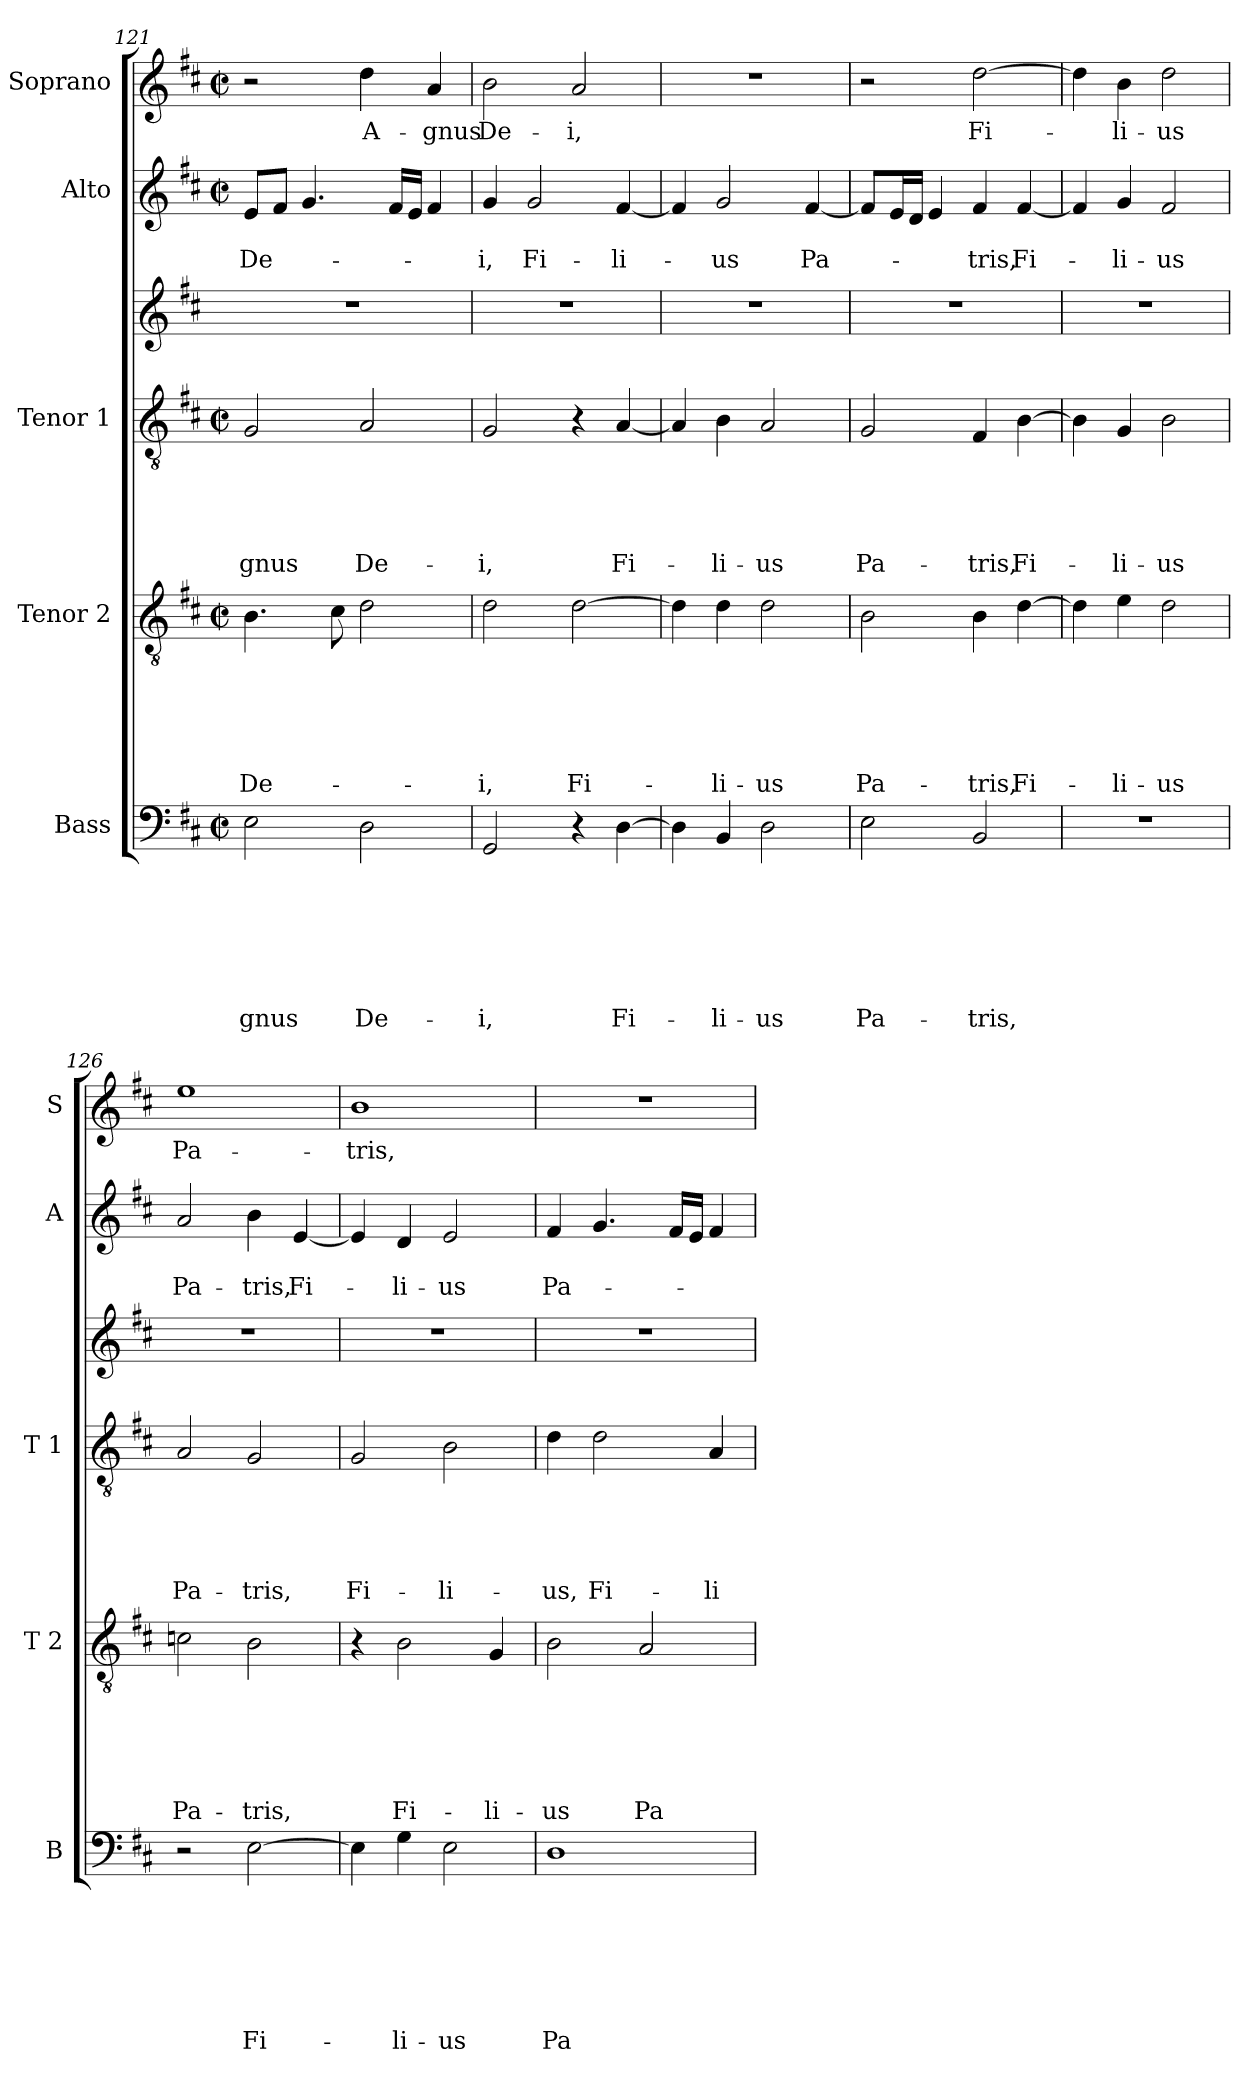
**kern	**text	**text	**text	**text	**text	**text	**text	**kern	**text	**text	**text	**text	**text	**text	**kern	**text	**text	**text	**text	**text	**kern	**kern	**text	**text	**kern	**text
*part6	*part6	*part6	*part6	*part6	*part6	*part6	*part6	*part5	*part5	*part5	*part5	*part5	*part5	*part5	*part4	*part4	*part4	*part4	*part4	*part4	*part3	*part2	*part2	*part2	*part1	*part1
*staff6	*staff6	*staff6	*staff6	*staff6	*staff6	*staff6	*staff6	*staff5	*staff5	*staff5	*staff5	*staff5	*staff5	*staff5	*staff4	*staff4	*staff4	*staff4	*staff4	*staff4	*staff3	*staff2	*staff2	*staff2	*staff1	*staff1
*I"Bass	*	*	*	*	*	*	*	*I"Tenor 2	*	*	*	*	*	*	*I"Tenor 1	*	*	*	*	*	*	*I"Alto	*	*	*I"Soprano	*
*I'B	*	*	*	*	*	*	*	*I'T 2	*	*	*	*	*	*	*I'T 1	*	*	*	*	*	*	*I'A	*	*	*I'S	*
!!LO:LB:g=z
*clefF4	*	*	*	*	*	*	*	*clefGv2	*	*	*	*	*	*	*clefGv2	*	*	*	*	*	*clefG2	*clefG2	*	*	*clefG2	*
*k[f#c#]	*	*	*	*	*	*	*	*k[f#c#]	*	*	*	*	*	*	*k[f#c#]	*	*	*	*	*	*k[f#c#]	*k[f#c#]	*	*	*k[f#c#]	*
*D:	*	*	*	*	*	*	*	*D:	*	*	*	*	*	*	*D:	*	*	*	*	*	*D:	*D:	*	*	*D:	*
*M2/2	*	*	*	*	*	*	*	*M2/2	*	*	*	*	*	*	*M2/2	*	*	*	*	*	*	*M2/2	*	*	*M2/2	*
*met(c|)	*	*	*	*	*	*	*	*met(c|)	*	*	*	*	*	*	*met(c|)	*	*	*	*	*	*	*met(c|)	*	*	*met(c|)	*
=121	=121	=121	=121	=121	=121	=121	=121	=121	=121	=121	=121	=121	=121	=121	=121	=121	=121	=121	=121	=121	=121	=121	=121	=121	=121	=121
!	!	!	!	!	!	!	!LO:LY:b	!	!	!	!	!	!	!LO:LY:b	!	!	!	!	!	!LO:LY:b	!	!	!	!LO:LY:b	!	!
2E\	.	.	.	.	.	.	-gnus	4.B\	.	.	.	.	.	De-	2G/	.	.	.	.	-gnus	1r	8e/L	.	De-	2r	.
.	.	.	.	.	.	.	.	.	.	.	.	.	.	.	.	.	.	.	.	.	.	8f#/J	.	.	.	.
.	.	.	.	.	.	.	.	.	.	.	.	.	.	.	.	.	.	.	.	.	.	4.g/	.	.	.	.
.	.	.	.	.	.	.	.	8c#\	.	.	.	.	.	.	.	.	.	.	.	.	.	.	.	.	.	.
!	!	!	!	!	!	!	!LO:LY:b	!	!	!	!	!	!	!	!	!	!	!	!	!LO:LY:b	!	!	!	!	!	!LO:LY:b
2D\	.	.	.	.	.	.	De-	2d\	.	.	.	.	.	.	2A/	.	.	.	.	De-	.	.	.	.	4dd\	A-
.	.	.	.	.	.	.	.	.	.	.	.	.	.	.	.	.	.	.	.	.	.	16f#/LL	.	.	.	.
.	.	.	.	.	.	.	.	.	.	.	.	.	.	.	.	.	.	.	.	.	.	16e/JJ	.	.	.	.
!	!	!	!	!	!	!	!	!	!	!	!	!	!	!	!	!	!	!	!	!	!	!	!	!	!	!LO:LY:b
.	.	.	.	.	.	.	.	.	.	.	.	.	.	.	.	.	.	.	.	.	.	4f#/	.	.	4a/	-gnus
=122	=122	=122	=122	=122	=122	=122	=122	=122	=122	=122	=122	=122	=122	=122	=122	=122	=122	=122	=122	=122	=122	=122	=122	=122	=122	=122
!	!	!	!	!	!	!	!LO:LY:b	!	!	!	!	!	!	!LO:LY:b	!	!	!	!	!	!LO:LY:b	!	!	!	!LO:LY:b	!	!LO:LY:b
2GG/	.	.	.	.	.	.	-i,	2d\	.	.	.	.	.	-i,	2G/	.	.	.	.	-i,	1r	4g/	.	-i,	2b\	De-
!	!	!	!	!	!	!	!	!	!	!	!	!	!	!	!	!	!	!	!	!	!	!	!	!LO:LY:b	!	!
.	.	.	.	.	.	.	.	.	.	.	.	.	.	.	.	.	.	.	.	.	.	2g/	.	Fi-	.	.
!	!	!	!	!	!	!	!	!	!	!	!	!	!	!LO:LY:b	!	!	!	!	!	!	!	!	!	!	!	!LO:LY:b
4r	.	.	.	.	.	.	.	[>2d\	.	.	.	.	.	Fi-	4r	.	.	.	.	.	.	.	.	.	2a/	-i,
!	!	!	!	!	!	!	!LO:LY:b	!	!	!	!	!	!	!	!	!	!	!	!	!LO:LY:b	!	!	!	!LO:LY:b	!	!
[>4D\	.	.	.	.	.	.	Fi-	.	.	.	.	.	.	.	[<4A/	.	.	.	.	Fi-	.	[<4f#/	.	-li-	.	.
=123	=123	=123	=123	=123	=123	=123	=123	=123	=123	=123	=123	=123	=123	=123	=123	=123	=123	=123	=123	=123	=123	=123	=123	=123	=123	=123
4D\]	.	.	.	.	.	.	.	4d\]	.	.	.	.	.	.	4A/]	.	.	.	.	.	1r	4f#/]	.	.	1r	.
!	!	!	!	!	!	!	!LO:LY:b	!	!	!	!	!	!	!LO:LY:b	!	!	!	!	!	!LO:LY:b	!	!	!	!LO:LY:b	!	!
4BB/	.	.	.	.	.	.	-li-	4d\	.	.	.	.	.	-li-	4B\	.	.	.	.	-li-	.	2g/	.	-us	.	.
!	!	!	!	!	!	!	!LO:LY:b	!	!	!	!	!	!	!LO:LY:b	!	!	!	!	!	!LO:LY:b	!	!	!	!	!	!
2D\	.	.	.	.	.	.	-us	2d\	.	.	.	.	.	-us	2A/	.	.	.	.	-us	.	.	.	.	.	.
!	!	!	!	!	!	!	!	!	!	!	!	!	!	!	!	!	!	!	!	!	!	!	!	!LO:LY:b	!	!
.	.	.	.	.	.	.	.	.	.	.	.	.	.	.	.	.	.	.	.	.	.	[<4f#/	.	Pa-	.	.
=124	=124	=124	=124	=124	=124	=124	=124	=124	=124	=124	=124	=124	=124	=124	=124	=124	=124	=124	=124	=124	=124	=124	=124	=124	=124	=124
!	!	!	!	!	!	!	!LO:LY:b	!	!	!	!	!	!	!LO:LY:b	!	!	!	!	!	!LO:LY:b	!	!	!	!	!	!
2E\	.	.	.	.	.	.	Pa-	2B\	.	.	.	.	.	Pa-	2G/	.	.	.	.	Pa-	1r	8f#/L]	.	.	2r	.
.	.	.	.	.	.	.	.	.	.	.	.	.	.	.	.	.	.	.	.	.	.	16e/L	.	.	.	.
.	.	.	.	.	.	.	.	.	.	.	.	.	.	.	.	.	.	.	.	.	.	16d/JJ	.	.	.	.
.	.	.	.	.	.	.	.	.	.	.	.	.	.	.	.	.	.	.	.	.	.	4e/	.	.	.	.
!	!	!	!	!	!	!	!LO:LY:b	!	!	!	!	!	!	!LO:LY:b	!	!	!	!	!	!LO:LY:b	!	!	!	!LO:LY:b	!	!LO:LY:b
2BB/	.	.	.	.	.	.	-tris,	4B\	.	.	.	.	.	-tris,	4F#/	.	.	.	.	-tris,	.	4f#/	.	-tris,	[>2dd\	Fi-
!	!	!	!	!	!	!	!	!	!	!	!	!	!	!LO:LY:b	!	!	!	!	!	!LO:LY:b	!	!	!	!LO:LY:b	!	!
.	.	.	.	.	.	.	.	[>4d\	.	.	.	.	.	Fi-	[>4B\	.	.	.	.	Fi-	.	[<4f#/	.	Fi-	.	.
=125	=125	=125	=125	=125	=125	=125	=125	=125	=125	=125	=125	=125	=125	=125	=125	=125	=125	=125	=125	=125	=125	=125	=125	=125	=125	=125
1r	.	.	.	.	.	.	.	4d\]	.	.	.	.	.	.	4B\]	.	.	.	.	.	1r	4f#/]	.	.	4dd\]	.
!	!	!	!	!	!	!	!	!	!	!	!	!	!	!LO:LY:b	!	!	!	!	!	!LO:LY:b	!	!	!	!LO:LY:b	!	!LO:LY:b
.	.	.	.	.	.	.	.	4e\	.	.	.	.	.	-li-	4G/	.	.	.	.	-li-	.	4g/	.	-li-	4b\	-li-
!	!	!	!	!	!	!	!	!	!	!	!	!	!	!LO:LY:b	!	!	!	!	!	!LO:LY:b	!	!	!	!LO:LY:b	!	!LO:LY:b
.	.	.	.	.	.	.	.	2d\	.	.	.	.	.	-us	2B\	.	.	.	.	-us	.	2f#/	.	-us	2dd\	-us
=126	=126	=126	=126	=126	=126	=126	=126	=126	=126	=126	=126	=126	=126	=126	=126	=126	=126	=126	=126	=126	=126	=126	=126	=126	=126	=126
!	!	!	!	!	!	!	!	!	!	!	!	!	!	!LO:LY:b	!	!	!	!	!	!LO:LY:b	!	!	!	!LO:LY:b	!	!LO:LY:b
2r	.	.	.	.	.	.	.	2cn\	.	.	.	.	.	Pa-	2A/	.	.	.	.	Pa-	1r	2a/	.	Pa-	1ee	Pa-
!	!	!	!	!	!	!	!LO:LY:b	!	!	!	!	!	!	!LO:LY:b	!	!	!	!	!	!LO:LY:b	!	!	!	!LO:LY:b	!	!
[>2E\	.	.	.	.	.	.	Fi-	2B\	.	.	.	.	.	-tris,	2G/	.	.	.	.	-tris,	.	4b\	.	-tris,	.	.
!	!	!	!	!	!	!	!	!	!	!	!	!	!	!	!	!	!	!	!	!	!	!	!	!LO:LY:b	!	!
.	.	.	.	.	.	.	.	.	.	.	.	.	.	.	.	.	.	.	.	.	.	[>4e/	.	Fi-	.	.
!!LO:PB:g=z
=127	=127	=127	=127	=127	=127	=127	=127	=127	=127	=127	=127	=127	=127	=127	=127	=127	=127	=127	=127	=127	=127	=127	=127	=127	=127	=127
!	!	!	!	!	!	!	!	!	!	!	!	!	!	!	!	!	!	!	!	!LO:LY:b	!	!	!	!	!	!LO:LY:b
4E\]	.	.	.	.	.	.	.	4r	.	.	.	.	.	.	2G/	.	.	.	.	Fi-	1r	4e/]	.	.	1b	-tris,
!	!	!	!	!	!	!	!LO:LY:b	!	!	!	!	!	!	!LO:LY:b	!	!	!	!	!	!	!	!	!	!LO:LY:b	!	!
4G\	.	.	.	.	.	.	-li-	2B\	.	.	.	.	.	Fi-	.	.	.	.	.	.	.	4d/	.	-li-	.	.
!	!	!	!	!	!	!	!LO:LY:b	!	!	!	!	!	!	!	!	!	!	!	!	!LO:LY:b	!	!	!	!LO:LY:b	!	!
2E\	.	.	.	.	.	.	-us	.	.	.	.	.	.	.	2B\	.	.	.	.	-li-	.	2e/	.	-us	.	.
!	!	!	!	!	!	!	!	!	!	!	!	!	!	!LO:LY:b	!	!	!	!	!	!	!	!	!	!	!	!
.	.	.	.	.	.	.	.	4G/	.	.	.	.	.	-li-	.	.	.	.	.	.	.	.	.	.	.	.
=128	=128	=128	=128	=128	=128	=128	=128	=128	=128	=128	=128	=128	=128	=128	=128	=128	=128	=128	=128	=128	=128	=128	=128	=128	=128	=128
!	!	!	!	!	!	!	!LO:LY:b	!	!	!	!	!	!	!LO:LY:b	!	!	!	!	!	!LO:LY:b	!	!	!	!LO:LY:b	!	!
1D	.	.	.	.	.	.	Pa-	2B\	.	.	.	.	.	-us	4d\	.	.	.	.	-us,	1r	4f#/	.	Pa-	1r	.
!	!	!	!	!	!	!	!	!	!	!	!	!	!	!	!	!	!	!	!	!LO:LY:b	!	!	!	!	!	!
.	.	.	.	.	.	.	.	.	.	.	.	.	.	.	2d\	.	.	.	.	Fi-	.	4.g/	.	.	.	.
!	!	!	!	!	!	!	!	!	!	!	!	!	!	!LO:LY:b	!	!	!	!	!	!	!	!	!	!	!	!
.	.	.	.	.	.	.	.	2A/	.	.	.	.	.	Pa-	.	.	.	.	.	.	.	.	.	.	.	.
.	.	.	.	.	.	.	.	.	.	.	.	.	.	.	.	.	.	.	.	.	.	16f#/LL	.	.	.	.
.	.	.	.	.	.	.	.	.	.	.	.	.	.	.	.	.	.	.	.	.	.	16e/JJ	.	.	.	.
!	!	!	!	!	!	!	!	!	!	!	!	!	!	!	!	!	!	!	!	!LO:LY:b	!	!	!	!	!	!
.	.	.	.	.	.	.	.	.	.	.	.	.	.	.	4A/	.	.	.	.	-li-	.	4f#/	.	.	.	.
=	=	=	=	=	=	=	=	=	=	=	=	=	=	=	=	=	=	=	=	=	=	=	=	=	=	=
*-	*-	*-	*-	*-	*-	*-	*-	*-	*-	*-	*-	*-	*-	*-	*-	*-	*-	*-	*-	*-	*-	*-	*-	*-	*-	*-
